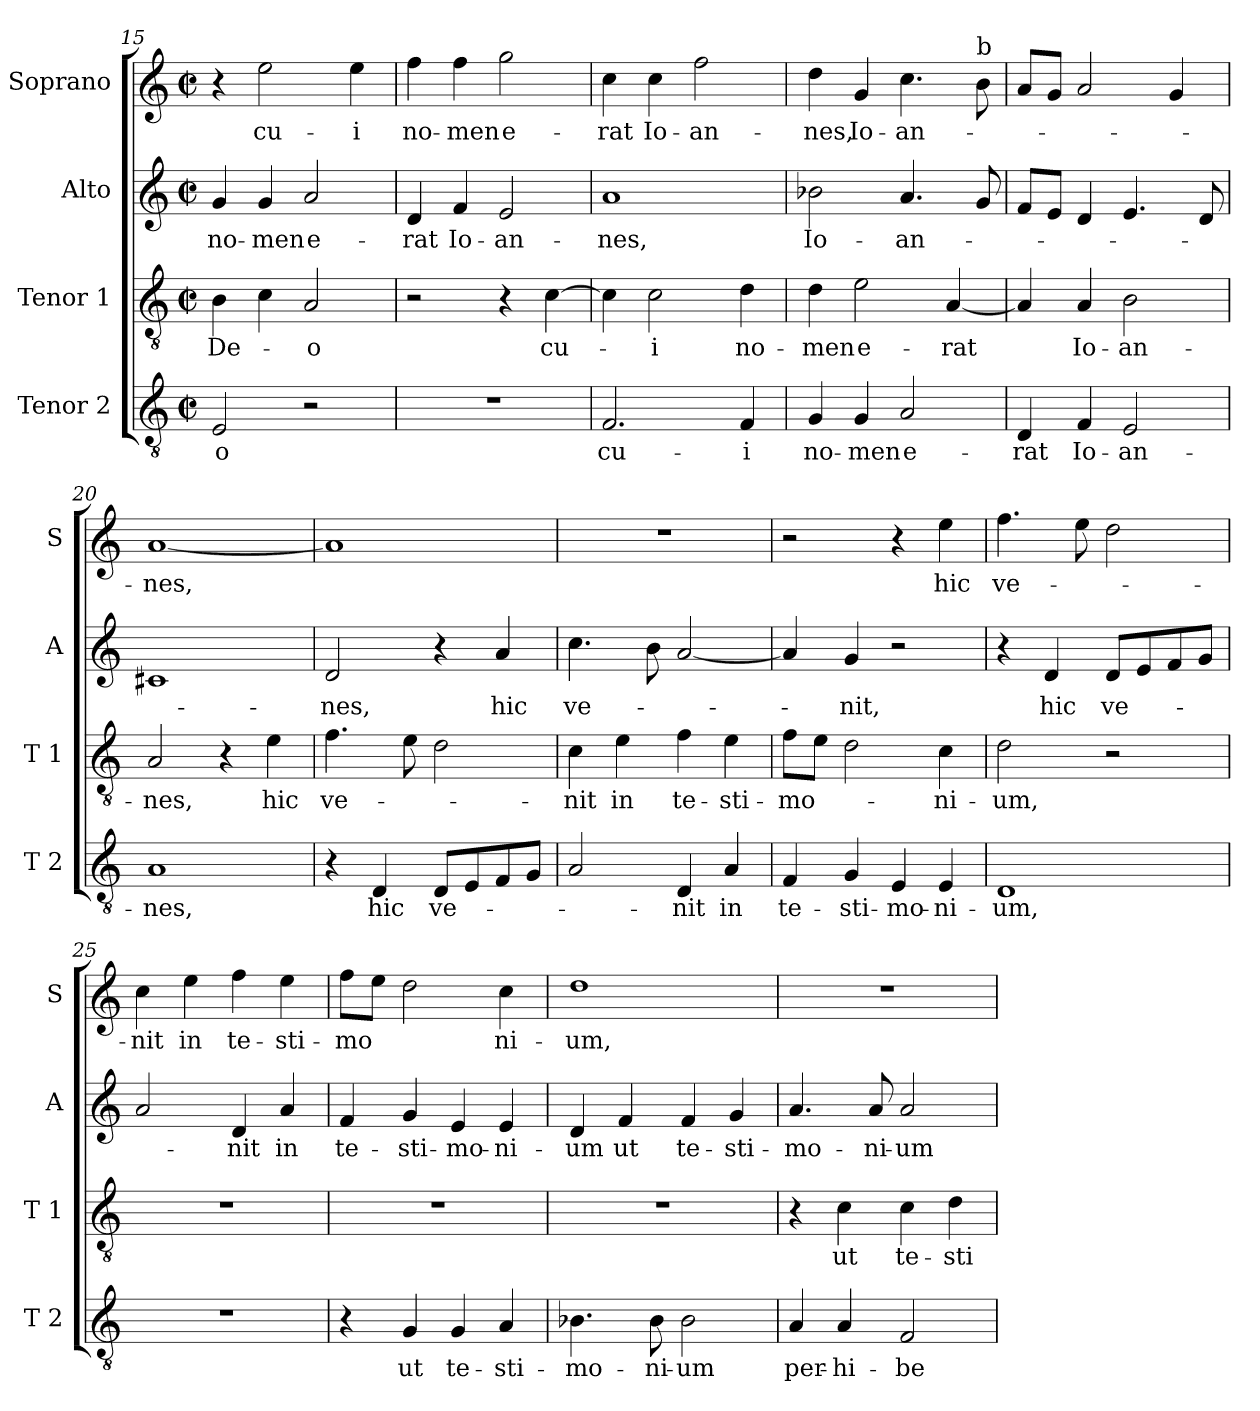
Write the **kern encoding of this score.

**kern	**text	**kern	**text	**kern	**text	**kern	**text
*part4	*part4	*part3	*part3	*part2	*part2	*part1	*part1
*staff4	*staff4	*staff3	*staff3	*staff2	*staff2	*staff1	*staff1
*I"Tenor 2	*	*I"Tenor 1	*	*I"Alto	*	*I"Soprano	*
*I'T 2	*	*I'T 1	*	*I'A	*	*I'S	*
*clefGv2	*	*clefGv2	*	*clefG2	*	*clefG2	*
*k[]	*	*k[]	*	*k[]	*	*k[]	*
*C:	*	*C:	*	*C:	*	*C:	*
*M2/2	*	*M2/2	*	*M2/2	*	*M2/2	*
*met(c|)	*	*met(c|)	*	*met(c|)	*	*met(c|)	*
=15	=15	=15	=15	=15	=15	=15	=15
!	!LO:LY:b	!	!LO:LY:b	!	!LO:LY:b	!	!
2E/	-o	4B\	De-	4g/	no-	4r	.
!	!	!	!	!	!LO:LY:b	!	!LO:LY:b
.	.	4c\	.	4g/	-men	2ee\	cu-
!	!	!	!LO:LY:b	!	!LO:LY:b	!	!
2r	.	2A/	-o	2a/	e-	.	.
!	!	!	!	!	!	!	!LO:LY:b
.	.	.	.	.	.	4ee\	-i
=16	=16	=16	=16	=16	=16	=16	=16
!	!	!	!	!	!LO:LY:b	!	!LO:LY:b
1r	.	2r	.	4d/	-rat	4ff\	no-
!	!	!	!	!	!LO:LY:b	!	!LO:LY:b
.	.	.	.	4f/	Io-	4ff\	-men
!	!	!	!	!	!LO:LY:b	!	!LO:LY:b
.	.	4r	.	2e/	-an-	2gg\	e-
!	!	!	!LO:LY:b	!	!	!	!
.	.	[4c\	cu-	.	.	.	.
=17	=17	=17	=17	=17	=17	=17	=17
!	!LO:LY:b	!	!	!	!LO:LY:b	!	!LO:LY:b
2.F/	cu-	4c\]	.	1a	-nes,	4cc\	-rat
!	!	!	!LO:LY:b	!	!	!	!LO:LY:b
.	.	2c\	-i	.	.	4cc\	Io-
!	!	!	!	!	!	!	!LO:LY:b
.	.	.	.	.	.	2ff\	-an-
!	!LO:LY:b	!	!LO:LY:b	!	!	!	!
4F/	-i	4d\	no-	.	.	.	.
=18	=18	=18	=18	=18	=18	=18	=18
!	!LO:LY:b	!	!LO:LY:b	!	!LO:LY:b	!	!LO:LY:b
4G/	no-	4d\	-men	2b-X\	Io-	4dd\	-nes,
!	!LO:LY:b	!	!LO:LY:b	!	!	!	!LO:LY:b
4G/	-men	2e\	e-	.	.	4g/	Io-
!	!LO:LY:b	!	!	!	!LO:LY:b	!	!LO:LY:b
2A/	e-	.	.	4.a/	-an-	4.cc\	-an-
!	!	!	!LO:LY:b	!	!	!	!
.	.	[4A/	-rat	.	.	.	.
!	!	!	!	!	!	!LO:TX:a:t=b	!
.	.	.	.	8g/	.	8b\	.
!!LO:PB:g=z
=19	=19	=19	=19	=19	=19	=19	=19
!	!LO:LY:b	!	!	!	!	!	!
4D/	-rat	4A/]	.	8f/L	.	8a/L	.
.	.	.	.	8e/J	.	8g/J	.
!	!LO:LY:b	!	!LO:LY:b	!	!	!	!
4F/	Io-	4A/	Io-	4d/	.	2a/	.
!	!LO:LY:b	!	!LO:LY:b	!	!	!	!
2E/	-an-	2B\	-an-	4.e/	.	.	.
.	.	.	.	.	.	4g/	.
.	.	.	.	8d/	.	.	.
=20	=20	=20	=20	=20	=20	=20	=20
!	!LO:LY:b	!	!LO:LY:b	!	!	!	!LO:LY:b
1A	-nes,	2A/	-nes,	1c#X	.	[1a	-nes,
.	.	4r	.	.	.	.	.
!	!	!	!LO:LY:b	!	!	!	!
.	.	4e\	hic	.	.	.	.
=21	=21	=21	=21	=21	=21	=21	=21
!	!	!	!LO:LY:b	!	!LO:LY:b	!	!
4r	.	4.f\	ve-	2d/	-nes,	1a]	.
!	!LO:LY:b	!	!	!	!	!	!
4D/	hic	.	.	.	.	.	.
.	.	8e\	.	.	.	.	.
!	!LO:LY:b	!	!	!	!	!	!
8D/L	ve-	2d\	.	4r	.	.	.
8E/	.	.	.	.	.	.	.
!	!	!	!	!	!LO:LY:b	!	!
8F/	.	.	.	4a/	hic	.	.
8G/J	.	.	.	.	.	.	.
=22	=22	=22	=22	=22	=22	=22	=22
!	!	!	!LO:LY:b	!	!LO:LY:b	!	!
2A/	.	4c\	-nit	4.cc\	ve-	1r	.
!	!	!	!LO:LY:b	!	!	!	!
.	.	4e\	in	.	.	.	.
.	.	.	.	8b\	.	.	.
!	!LO:LY:b	!	!LO:LY:b	!	!	!	!
4D/	-nit	4f\	te-	[2a/	.	.	.
!	!LO:LY:b	!	!LO:LY:b	!	!	!	!
4A/	in	4e\	-sti-	.	.	.	.
=23	=23	=23	=23	=23	=23	=23	=23
!	!LO:LY:b	!	!LO:LY:b	!	!	!	!
4F/	te-	8f\L	-mo-	4a/]	.	2r	.
.	.	8e\J	.	.	.	.	.
!	!LO:LY:b	!	!	!	!LO:LY:b	!	!
4G/	-sti-	2d\	.	4g/	-nit,	.	.
!	!LO:LY:b	!	!	!	!	!	!
4E/	-mo-	.	.	2r	.	4r	.
!	!LO:LY:b	!	!LO:LY:b	!	!	!	!LO:LY:b
4E/	-ni-	4c\	-ni-	.	.	4ee\	hic
=24	=24	=24	=24	=24	=24	=24	=24
!	!LO:LY:b	!	!LO:LY:b	!	!	!	!LO:LY:b
1D	-um,	2d\	-um,	4r	.	4.ff\	ve-
!	!	!	!	!	!LO:LY:b	!	!
.	.	.	.	4d/	hic	.	.
.	.	.	.	.	.	8ee\	.
!	!	!	!	!	!LO:LY:b	!	!
.	.	2r	.	8d/L	ve-	2dd\	.
.	.	.	.	8e/	.	.	.
.	.	.	.	8f/	.	.	.
.	.	.	.	8g/J	.	.	.
!!LO:LB:g=z
=25	=25	=25	=25	=25	=25	=25	=25
!	!	!	!	!	!	!	!LO:LY:b
1r	.	1r	.	2a/	.	4cc\	-nit
!	!	!	!	!	!	!	!LO:LY:b
.	.	.	.	.	.	4ee\	in
!	!	!	!	!	!LO:LY:b	!	!LO:LY:b
.	.	.	.	4d/	-nit	4ff\	te-
!	!	!	!	!	!LO:LY:b	!	!LO:LY:b
.	.	.	.	4a/	in	4ee\	-sti-
=26	=26	=26	=26	=26	=26	=26	=26
!	!	!	!	!	!LO:LY:b	!	!LO:LY:b
4r	.	1r	.	4f/	te-	8ff\L	-mo
.	.	.	.	.	.	8ee\J	.
!	!LO:LY:b	!	!	!	!LO:LY:b	!	!
4G/	ut	.	.	4g/	-sti-	2dd\	.
!	!LO:LY:b	!	!	!	!LO:LY:b	!	!
4G/	te-	.	.	4e/	-mo-	.	.
!	!LO:LY:b	!	!	!	!LO:LY:b	!	!LO:LY:b
4A/	-sti-	.	.	4e/	-ni-	4cc\	ni-
=27	=27	=27	=27	=27	=27	=27	=27
!	!LO:LY:b	!	!	!	!LO:LY:b	!	!LO:LY:b
4.B-X\	-mo-	1r	.	4d/	-um	1dd	-um,
!	!	!	!	!	!LO:LY:b	!	!
.	.	.	.	4f/	ut	.	.
!	!LO:LY:b	!	!	!	!	!	!
8B-\	-ni-	.	.	.	.	.	.
!	!LO:LY:b	!	!	!	!LO:LY:b	!	!
2B-\	-um	.	.	4f/	te-	.	.
!	!	!	!	!	!LO:LY:b	!	!
.	.	.	.	4g/	-sti-	.	.
=28	=28	=28	=28	=28	=28	=28	=28
!	!LO:LY:b	!	!	!	!LO:LY:b	!	!
4A/	per-	4r	.	4.a/	-mo-	1r	.
!	!LO:LY:b	!	!LO:LY:b	!	!	!	!
4A/	-hi-	4c\	ut	.	.	.	.
!	!	!	!	!	!LO:LY:b	!	!
.	.	.	.	8a/	-ni-	.	.
!	!LO:LY:b	!	!LO:LY:b	!	!LO:LY:b	!	!
2F/	-be-	4c\	te-	2a/	-um	.	.
!	!	!	!LO:LY:b	!	!	!	!
.	.	4d\	-sti-	.	.	.	.
=	=	=	=	=	=	=	=
*-	*-	*-	*-	*-	*-	*-	*-
